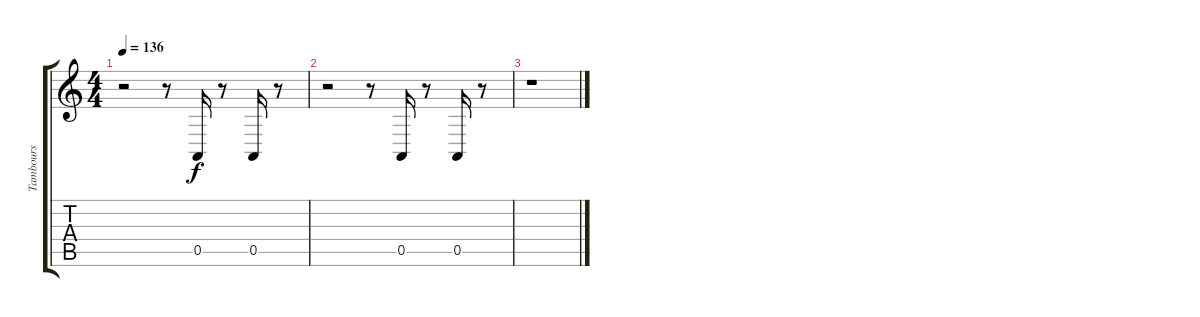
\track ("Tambours" "Tambours") {instrument melodictom}
\staff {score tabs}
\tuning (E4 B3 G3 D3 A2 E2) {hide}
\ts (4 4)
\tempo 136
\clef g2
\ks c
r.2{dy f} r.8 0.5.16 r.8 0.5.16 r.8 |
r.2 r.8 0.5.16 r.8 0.5.16 r.8 |
r.1
